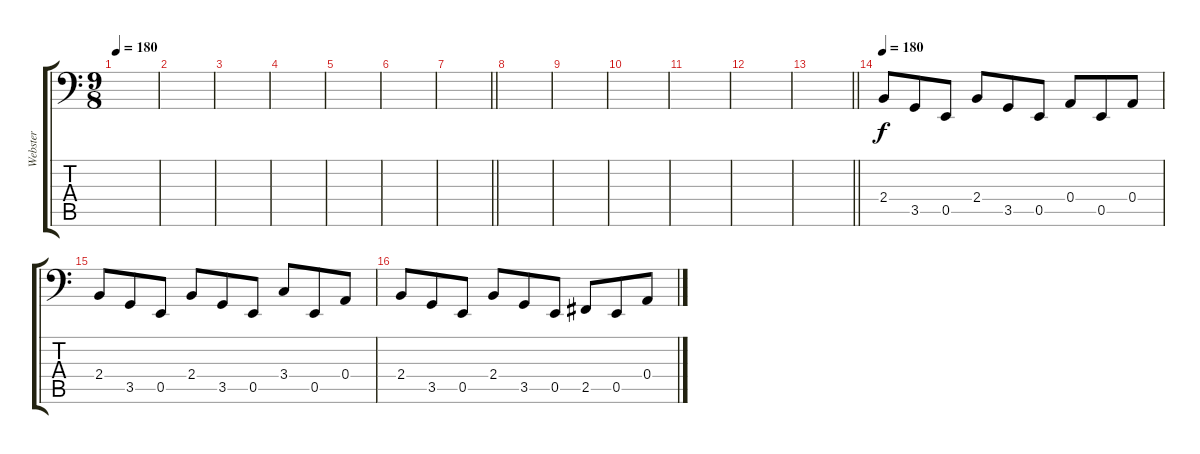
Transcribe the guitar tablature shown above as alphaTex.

\track ("Webster" "Webster") {instrument electricbasspick}
\staff {score tabs}
\tuning (C3 G2 D2 A1 E1 A0) {hide}
\ts (9 8)
\tempo 180
\clef f4
\ks c
|
|
|
|
|
|
\barLineRight lightlight
|
\section ("" "")
|
|
|
|
|
\barLineRight lightlight
|
\section ("" "")
\tempo 176
\tempo 180
2.4.8 3.5.8 0.5.8 2.4.8 3.5.8 0.5.8 0.4.8 0.5.8 0.4.8 |
2.4.8 3.5.8 0.5.8 2.4.8 3.5.8 0.5.8 3.4.8 0.5.8 0.4.8 |
2.4.8 3.5.8 0.5.8 2.4.8 3.5.8 0.5.8 2.5.8 0.5.8 0.4.8
